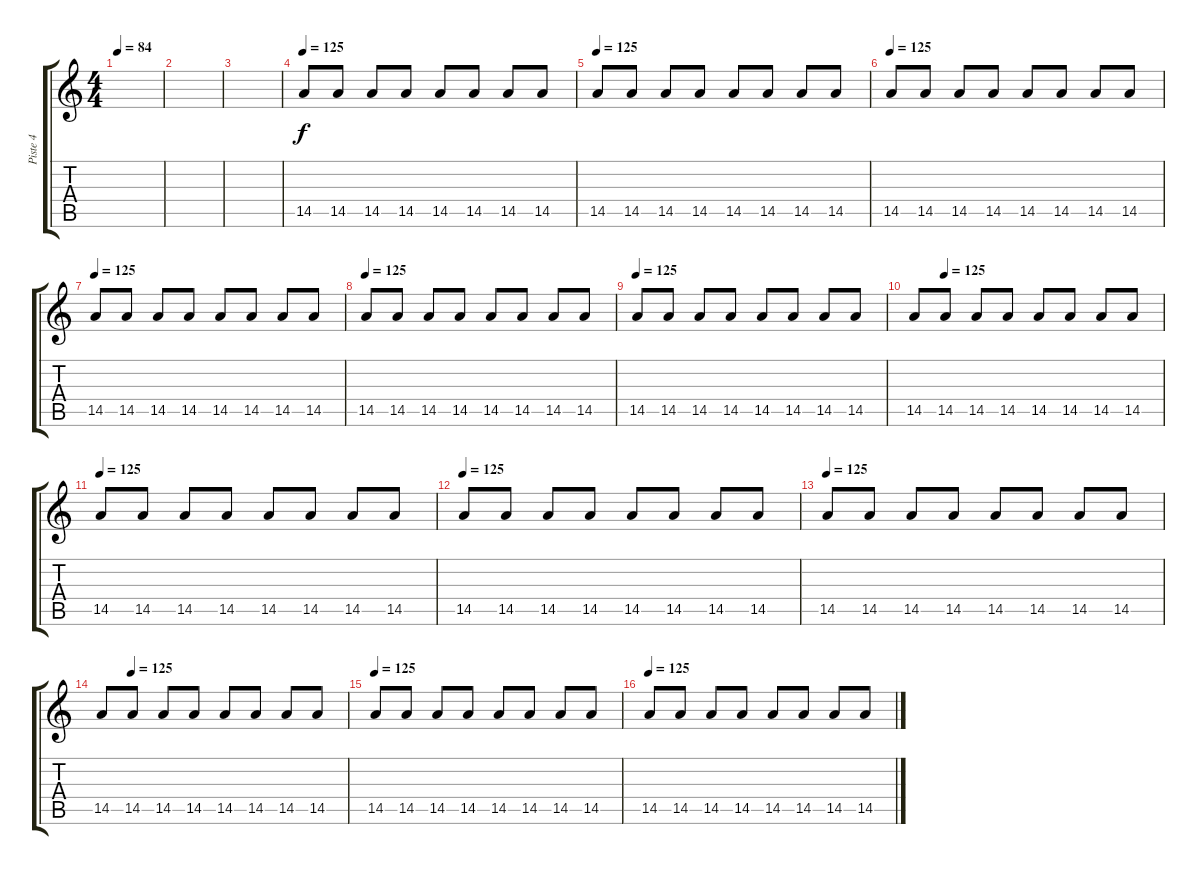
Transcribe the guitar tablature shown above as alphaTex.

\track ("Piste 4" "Piste 4") {instrument overdrivenguitar}
\staff {score tabs}
\tuning (D4 A3 F3 C3 G2 D2) {hide}
\ts (4 4)
\tempo 84
\clef g2
\ks c
|
|
|
\tempo 125
14.5.8 14.5.8 14.5.8 14.5.8 14.5.8 14.5.8 14.5.8 14.5.8 |
\tempo 125
14.5.8 14.5.8 14.5.8 14.5.8 14.5.8 14.5.8 14.5.8 14.5.8 |
\tempo 125
14.5.8 14.5.8 14.5.8 14.5.8 14.5.8 14.5.8 14.5.8 14.5.8 |
\tempo 125
14.5.8 14.5.8 14.5.8 14.5.8 14.5.8 14.5.8 14.5.8 14.5.8 |
\tempo 125
14.5.8 14.5.8 14.5.8 14.5.8 14.5.8 14.5.8 14.5.8 14.5.8 |
\tempo 125
14.5.8 14.5.8 14.5.8 14.5.8 14.5.8 14.5.8 14.5.8 14.5.8 |
\tempo (125 0.125)
14.5.8 14.5.8 14.5.8 14.5.8 14.5.8 14.5.8 14.5.8 14.5.8 |
\tempo 125
14.5.8 14.5.8 14.5.8 14.5.8 14.5.8 14.5.8 14.5.8 14.5.8 |
\tempo 125
14.5.8 14.5.8 14.5.8 14.5.8 14.5.8 14.5.8 14.5.8 14.5.8 |
\tempo 125
14.5.8 14.5.8 14.5.8 14.5.8 14.5.8 14.5.8 14.5.8 14.5.8 |
\tempo (125 0.125)
14.5.8 14.5.8 14.5.8 14.5.8 14.5.8 14.5.8 14.5.8 14.5.8 |
\tempo 125
14.5.8 14.5.8 14.5.8 14.5.8 14.5.8 14.5.8 14.5.8 14.5.8 |
\tempo 125
14.5.8 14.5.8 14.5.8 14.5.8 14.5.8 14.5.8 14.5.8 14.5.8
